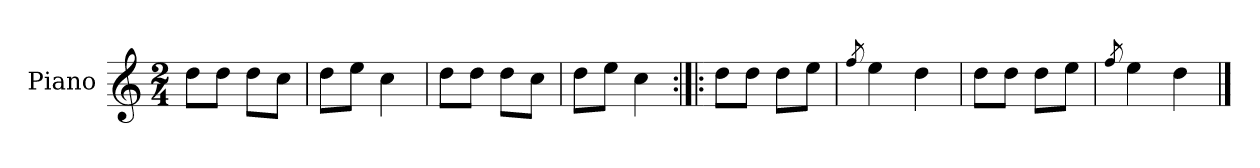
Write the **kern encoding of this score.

**kern
*part1
*staff1
*I"Piano
*I'Pno.
*clefG2
*k[]
*M2/4
=1
8dd\L
8dd\J
8dd\L
8cc\J
=2
8dd\L
8ee\J
4cc\
=3
8dd\L
8dd\J
8dd\L
8cc\J
=4
8dd\L
8ee\J
4cc\
=5:|!|:
8dd\L
8dd\J
8dd\L
8ee\J
=6
8qff/
4ee\
4dd\
=7
8dd\L
8dd\J
8dd\L
8ee\J
=8
8qff/
4ee\
4dd\
==
*-
